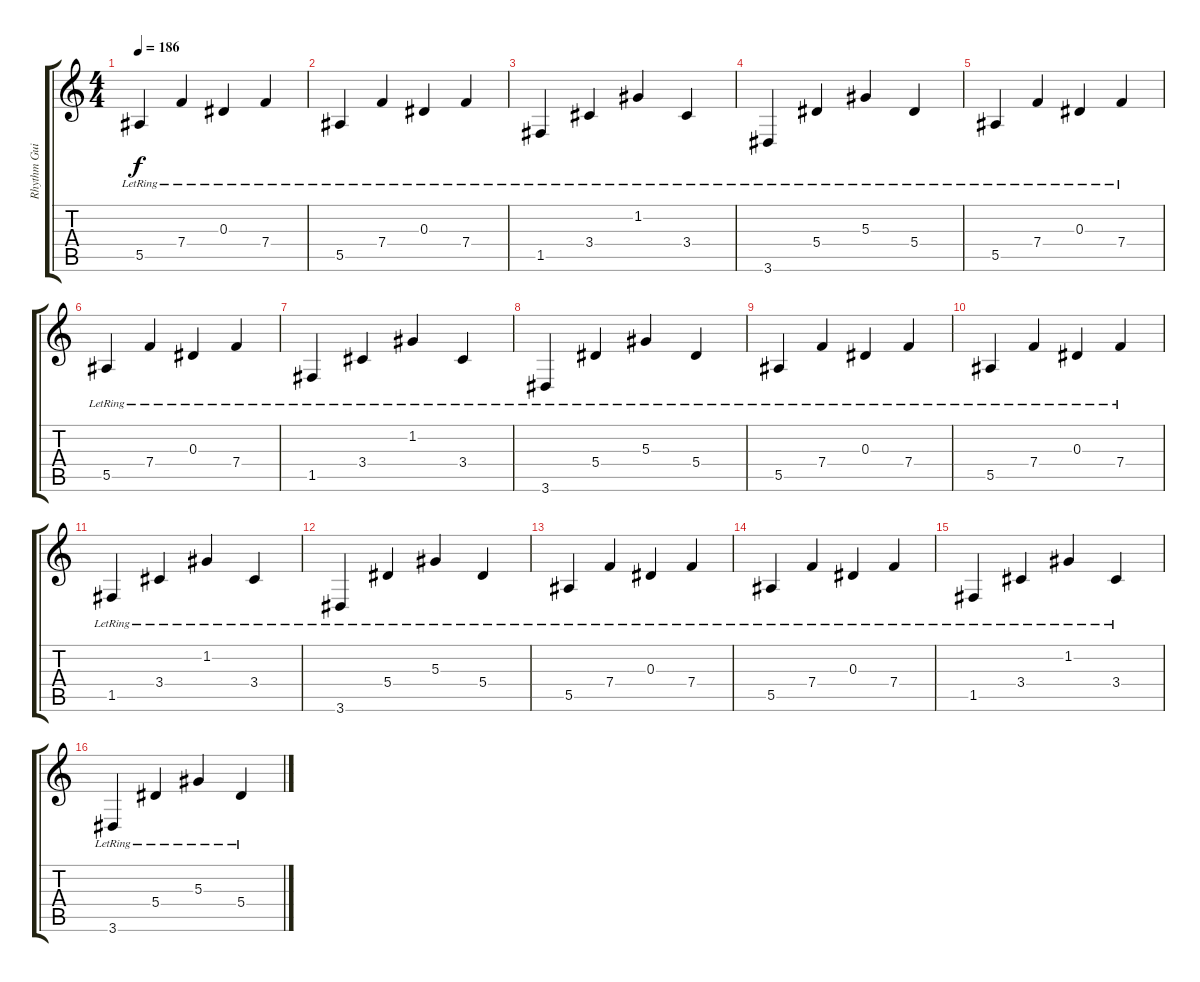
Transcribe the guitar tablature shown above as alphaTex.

\track ("Rhythm Guitar" "Rhythm Gui") {instrument distortionguitar}
\staff {score tabs}
\tuning (C4 G3 Eb3 Bb2 F2 C2) {hide}
\ts (4 4)
\tempo 186
\clef g2
\ks c
5.5{lr}.4{dy f} 7.4{lr}.4 0.3{lr}.4 7.4{lr}.4 |
5.5{lr}.4 7.4{lr}.4 0.3{lr}.4 7.4{lr}.4 |
1.5{lr}.4 3.4{lr}.4 1.2{lr}.4 3.4{lr}.4 |
3.6{lr}.4 5.4{lr}.4 5.3{lr}.4 5.4{lr}.4 |
5.5{lr}.4 7.4{lr}.4 0.3{lr}.4 7.4{lr}.4 |
5.5{lr}.4 7.4{lr}.4 0.3{lr}.4 7.4{lr}.4 |
1.5{lr}.4 3.4{lr}.4 1.2{lr}.4 3.4{lr}.4 |
3.6{lr}.4 5.4{lr}.4 5.3{lr}.4 5.4{lr}.4 |
5.5{lr}.4 7.4{lr}.4 0.3{lr}.4 7.4{lr}.4 |
5.5{lr}.4 7.4{lr}.4 0.3{lr}.4 7.4{lr}.4 |
1.5{lr}.4 3.4{lr}.4 1.2{lr}.4 3.4{lr}.4 |
3.6{lr}.4 5.4{lr}.4 5.3{lr}.4 5.4{lr}.4 |
5.5{lr}.4 7.4{lr}.4 0.3{lr}.4 7.4{lr}.4 |
5.5{lr}.4 7.4{lr}.4 0.3{lr}.4 7.4{lr}.4 |
1.5{lr}.4 3.4{lr}.4 1.2{lr}.4 3.4{lr}.4 |
3.6{lr}.4 5.4{lr}.4 5.3{lr}.4 5.4{lr}.4
